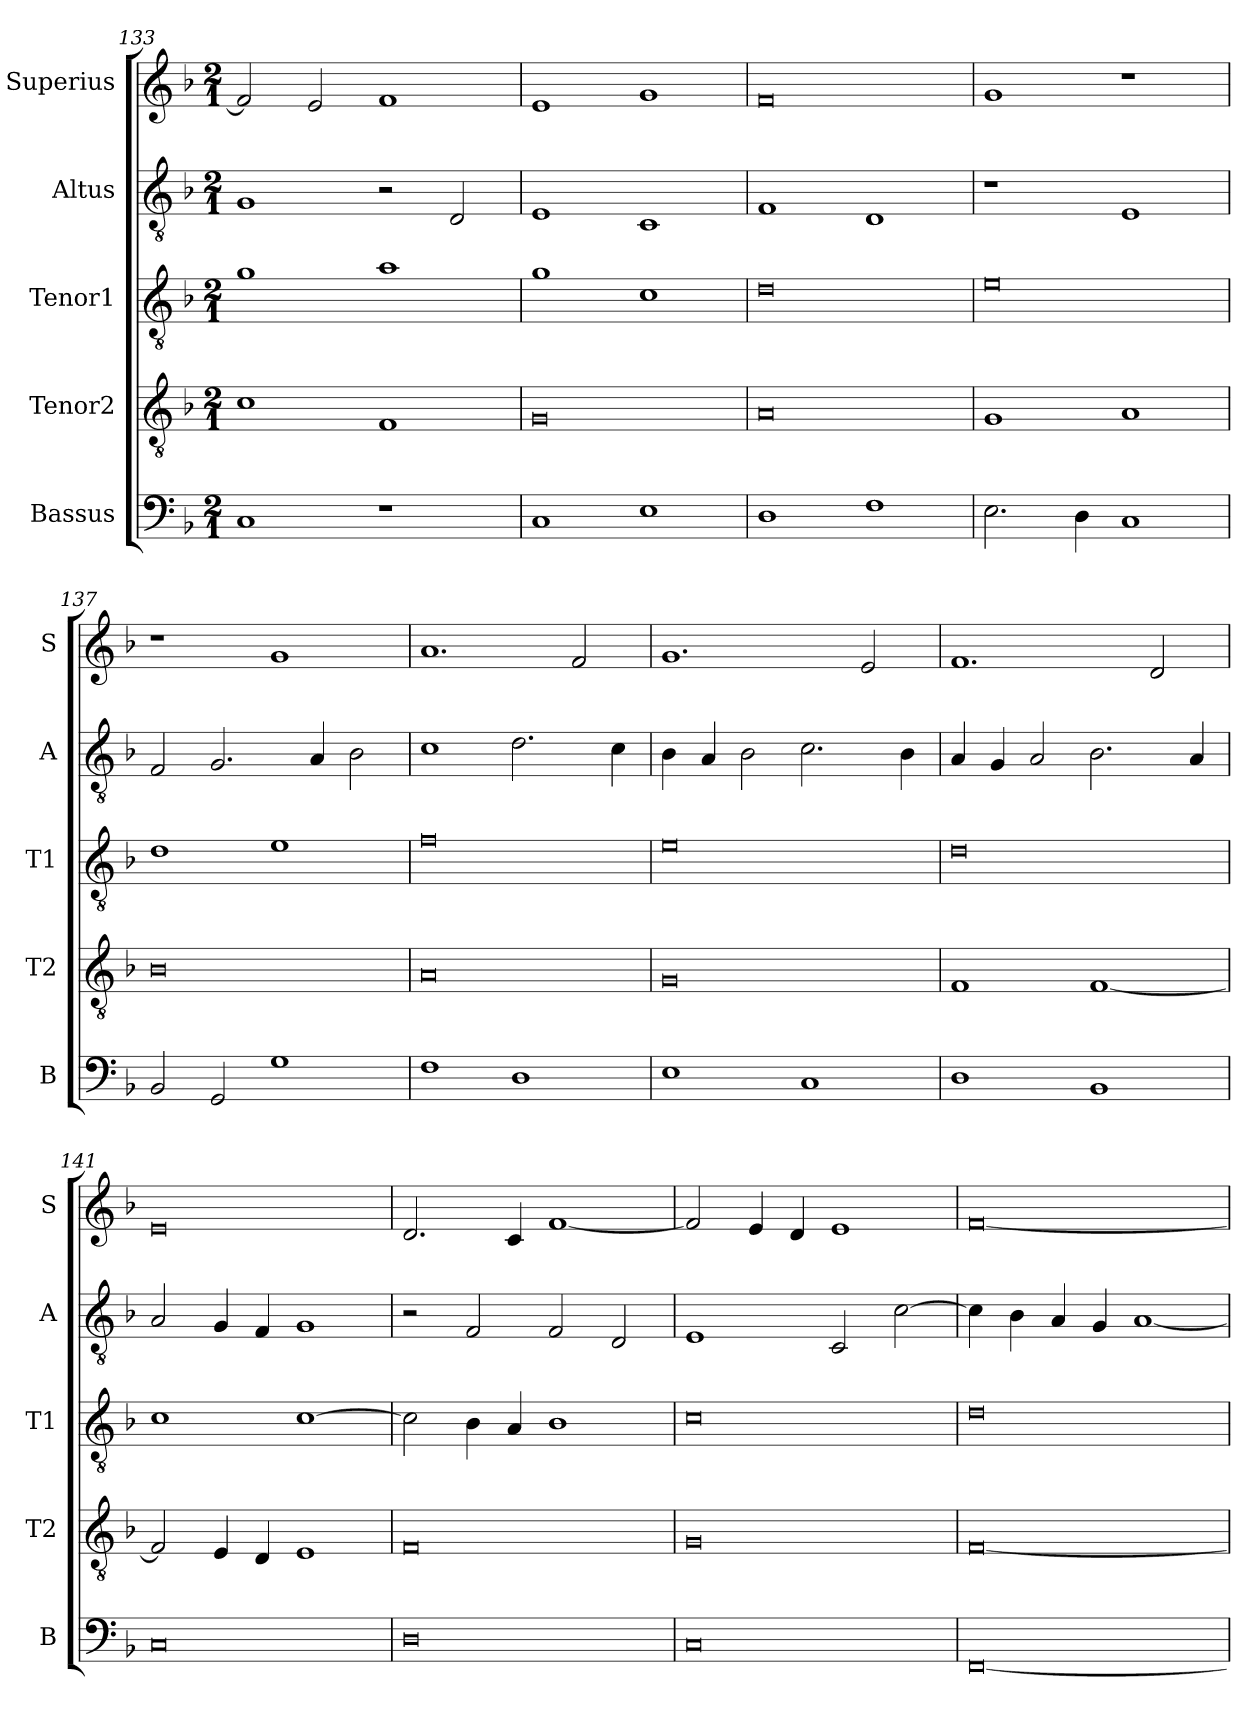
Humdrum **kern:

**kern	**kern	**kern	**kern	**kern
*part5	*part4	*part3	*part2	*part1
*staff5	*staff4	*staff3	*staff2	*staff1
*I"Bassus	*I"Tenor2	*I"Tenor1	*I"Altus	*I"Superius
*I'B	*I'T2	*I'T1	*I'A	*I'S
*clefF4	*clefGv2	*clefGv2	*clefGv2	*clefG2
*k[b-]	*k[b-]	*k[b-]	*k[b-]	*k[b-]
*M2/1	*M2/1	*M2/1	*M2/1	*M2/1
=133	=133	=133	=133	=133
1C	1c	1g	1G	2f/]
.	.	.	.	2e/
1r	1F	1a	2r	1f
.	.	.	2D/	.
=134	=134	=134	=134	=134
1C	0G	1g	1E	1e
1E	.	1c	1C	1g
=135	=135	=135	=135	=135
1D	0A	0d	1F	0f
1F	.	.	1D	.
=136	=136	=136	=136	=136
2.E\	1G	0e	1r	1g
4D\	.	.	.	.
1C	1A	.	1E	1r
=137	=137	=137	=137	=137
2BB-/	0B-	1d	2F/	1r
2GG/	.	.	2.G/	.
1G	.	1e	.	1g
.	.	.	4A/	.
.	.	.	2B-\	.
=138	=138	=138	=138	=138
1F	0A	0f	1c	1.a
1D	.	.	2.d\	.
.	.	.	.	2f/
.	.	.	4c\	.
=139	=139	=139	=139	=139
1E	0G	0e	4B-\	1.g
.	.	.	4A/	.
.	.	.	2B-\	.
1C	.	.	2.c\	.
.	.	.	.	2e/
.	.	.	4B-\	.
=140	=140	=140	=140	=140
1D	1F	0d	4A/	1.f
.	.	.	4G/	.
.	.	.	2A/	.
1BB-	[1F	.	2.B-\	.
.	.	.	.	2d/
.	.	.	4A/	.
=141	=141	=141	=141	=141
0C	2F/]	1c	2A/	0e
.	4E/	.	4G/	.
.	4D/	.	4F/	.
.	1E	[1c	1G	.
=142	=142	=142	=142	=142
0D	0F	2c\]	2r	2.d/
.	.	4B-\	2F/	.
.	.	4A/	.	4c/
.	.	1B-	2F/	[1f
.	.	.	2D/	.
=143	=143	=143	=143	=143
0C	0G	0c	1E	2f/]
.	.	.	.	4e/
.	.	.	.	4d/
.	.	.	2C/	1e
.	.	.	[2c\	.
=144	=144	=144	=144	=144
[0FF	[0F	0d	4c\]	[0f
.	.	.	4B-\	.
.	.	.	4A/	.
.	.	.	4G/	.
.	.	.	[1A	.
=	=	=	=	=
*-	*-	*-	*-	*-
